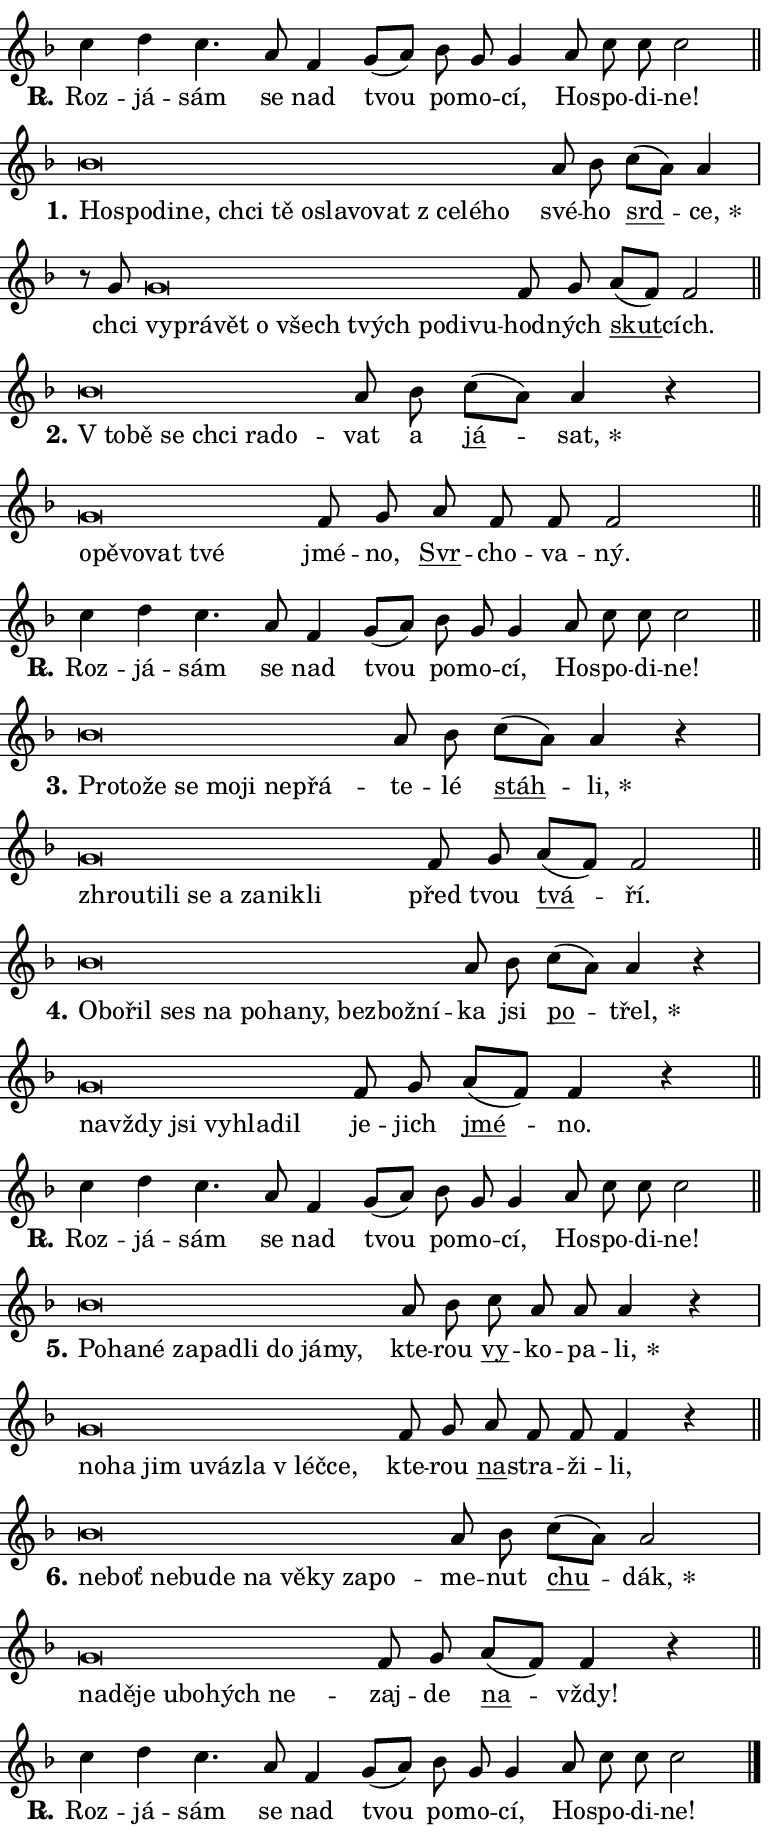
\version "2.24.0"
\header { tagline = "" }
\paper {
  indent = 0\cm
  top-margin = 0\cm
  right-margin = 0.13\cm % to fit lyric hyphens
  bottom-margin = 0\cm
  left-margin = 0\cm
  paper-width = 13\cm
  page-breaking = #ly:one-page-breaking
  system-system-spacing.basic-distance = #11
  score-system-spacing.basic-distance = #11
  ragged-last = ##f
}


%% Author: Thomas Morley
%% https://lists.gnu.org/archive/html/lilypond-user/2020-05/msg00002.html
#(define (line-position grob)
"Returns position of @var[grob} in current system:
   @code{'start}, if at first time-step
   @code{'end}, if at last time-step
   @code{'middle} otherwise
"
  (let* ((col (ly:item-get-column grob))
         (ln (ly:grob-object col 'left-neighbor))
         (rn (ly:grob-object col 'right-neighbor))
         (col-to-check-left (if (ly:grob? ln) ln col))
         (col-to-check-right (if (ly:grob? rn) rn col))
         (break-dir-left
           (and
             (ly:grob-property col-to-check-left 'non-musical #f)
             (ly:item-break-dir col-to-check-left)))
         (break-dir-right
           (and
             (ly:grob-property col-to-check-right 'non-musical #f)
             (ly:item-break-dir col-to-check-right))))
        (cond ((eqv? 1 break-dir-left) 'start)
              ((eqv? -1 break-dir-right) 'end)
              (else 'middle))))

#(define (tranparent-at-line-position vctor)
  (lambda (grob)
  "Relying on @code{line-position} select the relevant enry from @var{vctor}.
Used to determine transparency,"
    (case (line-position grob)
      ((end) (not (vector-ref vctor 0)))
      ((middle) (not (vector-ref vctor 1)))
      ((start) (not (vector-ref vctor 2))))))

noteHeadBreakVisibility =
#(define-music-function (break-visibility)(vector?)
"Makes @code{NoteHead}s transparent relying on @var{break-visibility}"
#{
  \override NoteHead.transparent =
    #(tranparent-at-line-position break-visibility)
#})

#(define delete-ledgers-for-transparent-note-heads
  (lambda (grob)
    "Reads whether a @code{NoteHead} is transparent.
If so this @code{NoteHead} is removed from @code{'note-heads} from
@var{grob}, which is supposed to be @code{LedgerLineSpanner}.
As a result ledgers are not printed for this @code{NoteHead}"
    (let* ((nhds-array (ly:grob-object grob 'note-heads))
           (nhds-list
             (if (ly:grob-array? nhds-array)
                 (ly:grob-array->list nhds-array)
                 '()))
           ;; Relies on the transparent-property being done before
           ;; Staff.LedgerLineSpanner.after-line-breaking is executed.
           ;; This is fragile ...
           (to-keep
             (remove
               (lambda (nhd)
                 (ly:grob-property nhd 'transparent #f))
               nhds-list)))
      ;; TODO find a better method to iterate over grob-arrays, similiar
      ;; to filter/remove etc for lists
      ;; For now rebuilt from scratch
      (set! (ly:grob-object grob 'note-heads)  '())
      (for-each
        (lambda (nhd)
          (ly:pointer-group-interface::add-grob grob 'note-heads nhd))
        to-keep))))

squashNotes = {
  \override NoteHead.X-extent = #'(-0.2 . 0.2)
  \override NoteHead.Y-extent = #'(-0.75 . 0)
  \override NoteHead.stencil =
    #(lambda (grob)
       (let ((pos (ly:grob-property grob 'staff-position)))
         (begin
           (if (< pos -7) (display "ERROR: Lower brevis then expected\n") (display ""))
           (if (<= pos -6) ly:text-interface::print ly:note-head::print))))
}
unSquashNotes = {
  \revert NoteHead.X-extent
  \revert NoteHead.Y-extent
  \revert NoteHead.stencil
}

hideNotes = \noteHeadBreakVisibility #begin-of-line-visible
unHideNotes = \noteHeadBreakVisibility #all-visible

% work-around for resetting accidentals
% https://lilypond.org/doc/v2.23/Documentation/notation/displaying-rhythms#unmetered-music
cadenzaMeasure = {
  \cadenzaOff
  \partial 1024 s1024
  \cadenzaOn
}

#(define-markup-command (accent layout props text) (markup?)
  "Underline accented syllable"
  (interpret-markup layout props
    #{\markup \override #'(offset . 4.3) \underline { #text }#}))

responsum = \markup \concat {
  "R" \hspace #-1.05 \path #0.1 #'((moveto 0 0.07) (lineto 0.9 0.8)) \hspace #0.05 "."
}

spaceSize = #0.6828661417322834 % exact space size for TeX Gyre Schola

\layout {
  \context {
    \Staff
    \remove "Time_signature_engraver"
    \override LedgerLineSpanner.after-line-breaking = #delete-ledgers-for-transparent-note-heads
  }
  \context {
    \Lyrics {
      \override LyricSpace.minimum-distance = \spaceSize
      \override LyricText.font-name = #"TeX Gyre Schola"
      \override LyricText.font-size = 1
      \override StanzaNumber.font-name = #"TeX Gyre Schola Bold"
      \override StanzaNumber.font-size = 1
    }
  }
  \context {
    \Score 
    \override NoteHead.text =
      #(lambda (grob) 
        (let ((pos (ly:grob-property grob 'staff-position)))
          #{\markup {
            \combine
              \halign #-0.55 \raise #(if (= pos -6) 0 0.5) \override #'(thickness . 2) \draw-line #'(3.2 . 0)
              \musicglyph "noteheads.sM1"
          }#}))
  }
}

% magnetic-lyrics.ily
%
%   written by
%     Jean Abou Samra <jean@abou-samra.fr>
%     Werner Lemberg <wl@gnu.org>
%
%   adapted by
%     Jiri Hon <jiri.hon@gmail.com>
%
% Version 2022-Apr-15

% https://www.mail-archive.com/lilypond-user@gnu.org/msg149350.html

#(define (Left_hyphen_pointer_engraver context)
   "Collect syllable-hyphen-syllable occurrences in lyrics and store
them in properties.  This engraver only looks to the left.  For
example, if the lyrics input is @code{foo -- bar}, it does the
following.

@itemize @bullet
@item
Set the @code{text} property of the @code{LyricHyphen} grob between
@q{foo} and @q{bar} to @code{foo}.

@item
Set the @code{left-hyphen} property of the @code{LyricText} grob with
text @q{foo} to the @code{LyricHyphen} grob between @q{foo} and
@q{bar}.
@end itemize

Use this auxiliary engraver in combination with the
@code{lyric-@/text::@/apply-@/magnetic-@/offset!} hook."
   (let ((hyphen #f)
         (text #f))
     (make-engraver
      (acknowledgers
       ((lyric-syllable-interface engraver grob source-engraver)
        (set! text grob)))
      (end-acknowledgers
       ((lyric-hyphen-interface engraver grob source-engraver)
        ;(when (not (grob::has-interface grob 'lyric-space-interface))
          (set! hyphen grob)));)
      ((stop-translation-timestep engraver)
       (when (and text hyphen)
         (ly:grob-set-object! text 'left-hyphen hyphen))
       (set! text #f)
       (set! hyphen #f)))))

#(define (lyric-text::apply-magnetic-offset! grob)
   "If the space between two syllables is less than the value in
property @code{LyricText@/.details@/.squash-threshold}, move the right
syllable to the left so that it gets concatenated with the left
syllable.

Use this function as a hook for
@code{LyricText@/.after-@/line-@/breaking} if the
@code{Left_@/hyphen_@/pointer_@/engraver} is active."
   (let ((hyphen (ly:grob-object grob 'left-hyphen #f)))
     (when hyphen
       (let ((left-text (ly:spanner-bound hyphen LEFT)))
         (when (grob::has-interface left-text 'lyric-syllable-interface)
           (let* ((common (ly:grob-common-refpoint grob left-text X))
                  (this-x-ext (ly:grob-extent grob common X))
                  (left-x-ext
                   (begin
                     ;; Trigger magnetism for left-text.
                     (ly:grob-property left-text 'after-line-breaking)
                     (ly:grob-extent left-text common X)))
                  ;; `delta` is the gap width between two syllables.
                  (delta (- (interval-start this-x-ext)
                            (interval-end left-x-ext)))
                  (details (ly:grob-property grob 'details))
                  (threshold (assoc-get 'squash-threshold details 0.2)))
             (when (< delta threshold)
               (let* (;; We have to manipulate the input text so that
                      ;; ligatures crossing syllable boundaries are not
                      ;; disabled.  For languages based on the Latin
                      ;; script this is essentially a beautification.
                      ;; However, for non-Western scripts it can be a
                      ;; necessity.
                      (lt (ly:grob-property left-text 'text))
                      (rt (ly:grob-property grob 'text))
                      (is-space (grob::has-interface hyphen 'lyric-space-interface))
                      (space (if is-space " " ""))
                      (extra-delta (if is-space spaceSize 0))
                      ;; Append new syllable.
                      (ltrt-space (if (and (string? lt) (string? rt))
                                (string-append lt space rt)
                                (make-concat-markup (list lt space rt))))
                      ;; Right-align `ltrt` to the right side.
                      (ltrt-space-markup (grob-interpret-markup
                               grob
                               (make-translate-markup
                                (cons (interval-length this-x-ext) 0)
                                (make-right-align-markup ltrt-space)))))
                 (begin
                   ;; Don't print `left-text`.
                   (ly:grob-set-property! left-text 'stencil #f)
                   ;; Set text and stencil (which holds all collected
                   ;; syllables so far) and shift it to the left.
                   (ly:grob-set-property! grob 'text ltrt-space)
                   (ly:grob-set-property! grob 'stencil ltrt-space-markup)
                   (ly:grob-translate-axis! grob (- (- delta extra-delta)) X))))))))))


#(define (lyric-hyphen::displace-bounds-first grob)
   ;; Make very sure this callback isn't triggered too early.
   (let ((left (ly:spanner-bound grob LEFT))
         (right (ly:spanner-bound grob RIGHT)))
     (ly:grob-property left 'after-line-breaking)
     (ly:grob-property right 'after-line-breaking)
     (ly:lyric-hyphen::print grob)))

squashThreshold = #0.4

\layout {
  \context {
    \Lyrics
    \consists #Left_hyphen_pointer_engraver
    \override LyricText.after-line-breaking =
      #lyric-text::apply-magnetic-offset!
    \override LyricHyphen.stencil = #lyric-hyphen::displace-bounds-first
    \override LyricText.details.squash-threshold = \squashThreshold
    \override LyricHyphen.minimum-distance = 0
    \override LyricHyphen.minimum-length = \squashThreshold
  }
}

squashText = \override LyricText.details.squash-threshold = 9999
unSquashText = \override LyricText.details.squash-threshold = \squashThreshold

leftText = \override LyricText.self-alignment-X = #LEFT
unLeftText = \revert LyricText.self-alignment-X

starOffset = #(lambda (grob) 
                (let ((x_offset (ly:self-alignment-interface::aligned-on-x-parent grob)))
                  (if (= x_offset 0) 0 (+ x_offset 1.2))))

star = #(define-music-function (syllable)(string?)
"Append star separator at the end of a syllable"
#{
  \once \override LyricText.X-offset = #starOffset
  \lyricmode { \markup {
    #syllable
    \override #'((font-name . "TeX Gyre Schola Bold")) \hspace #0.2 \lower #0.65 \larger "*"
  } }
#})

starAccent = #(define-music-function (syllable)(string?)
"Append star separator at the end of a syllable and make accent"
#{
  \once \override LyricText.X-offset = #starOffset
  \lyricmode { \markup {
    \accent #syllable
    \override #'((font-name . "TeX Gyre Schola Bold")) \hspace #0.2 \lower #0.65 \larger "*"
  } }
#})

breath = #(define-music-function (syllable)(string?)
"Append breathing indicator at the end of a syllable"
#{
  \lyricmode { \markup { #syllable "+" } }
#})

optionalBreath = #(define-music-function (syllable)(string?)
"Append optional breathing indicator at the end of a syllable"
#{
  \lyricmode { \markup { #syllable "(+)" } }
#})


\score {
    <<
        \new Voice = "melody" { \cadenzaOn \key f \major \relative { c''4 d c4. a8 \bar "" f4 \bar "" g8[( a)] \bar "" bes g g4 \bar "" a8 c c c2 \cadenzaMeasure \bar "||" \break } }
        \new Lyrics \lyricsto "melody" { \lyricmode { \set stanza = \responsum
Roz -- já -- sám se nad tvou po -- mo -- cí, Ho -- spo -- di -- ne! } }
    >>
    \layout {}
}

\score {
    <<
        \new Voice = "melody" { \cadenzaOn \key f \major \relative { \squashNotes bes'\breve*1/16 \hideNotes \breve*1/16 \bar "" \breve*1/16 \bar "" \breve*1/16 \bar "" \breve*1/16 \bar "" \breve*1/16 \bar "" \breve*1/16 \bar "" \breve*1/16 \bar "" \breve*1/16 \bar "" \breve*1/16 \bar "" \breve*1/16 \bar "" \breve*1/16 \breve*1/16 \bar "" \unHideNotes \unSquashNotes a8 bes \bar "" c[( a)] a4 \cadenzaMeasure \bar "|" r8 g8 \squashNotes g\breve*1/16 \hideNotes \breve*1/16 \bar "" \breve*1/16 \bar "" \breve*1/16 \bar "" \breve*1/16 \bar "" \breve*1/16 \bar "" \breve*1/16 \bar "" \breve*1/16 \breve*1/16 \bar "" \unHideNotes \unSquashNotes f8 g \bar "" a[( f)] f2 \cadenzaMeasure \bar "||" \break } }
        \new Lyrics \lyricsto "melody" { \lyricmode { \set stanza = "1."
\leftText Ho -- \squashText spo -- di -- ne, chci tě o -- sla -- vo -- vat "z ce" -- lé -- ho \unLeftText \unSquashText své -- ho \markup \accent srd -- \star ce, chci \leftText vy -- \squashText prá -- vět o všech tvých po -- di -- vu -- \unLeftText \unSquashText hod -- ných \markup \accent skut -- cích. } }
    >>
    \layout {}
}

\score {
    <<
        \new Voice = "melody" { \cadenzaOn \key f \major \relative { \squashNotes bes'\breve*1/16 \hideNotes \breve*1/16 \bar "" \breve*1/16 \bar "" \breve*1/16 \bar "" \breve*1/16 \breve*1/16 \bar "" \unHideNotes \unSquashNotes a8 bes \bar "" c[( a)] a4 r \cadenzaMeasure \bar "|" \squashNotes g\breve*1/16 \hideNotes \breve*1/16 \bar "" \breve*1/16 \bar "" \breve*1/16 \breve*1/16 \bar "" \unHideNotes \unSquashNotes f8 g \bar "" a f f f2 \cadenzaMeasure \bar "||" \break } }
        \new Lyrics \lyricsto "melody" { \lyricmode { \set stanza = "2."
\leftText "V to" -- \squashText bě se chci ra -- do -- \unLeftText \unSquashText vat a \markup \accent já -- \star sat, \leftText o -- \squashText pě -- vo -- vat tvé \unLeftText \unSquashText jmé -- no, \markup \accent Svr -- cho -- va -- ný. } }
    >>
    \layout {}
}

\score {
    <<
        \new Voice = "melody" { \cadenzaOn \key f \major \relative { c''4 d c4. a8 \bar "" f4 \bar "" g8[( a)] \bar "" bes g g4 \bar "" a8 c c c2 \cadenzaMeasure \bar "||" \break } }
        \new Lyrics \lyricsto "melody" { \lyricmode { \set stanza = \responsum
Roz -- já -- sám se nad tvou po -- mo -- cí, Ho -- spo -- di -- ne! } }
    >>
    \layout {}
}

\score {
    <<
        \new Voice = "melody" { \cadenzaOn \key f \major \relative { \squashNotes bes'\breve*1/16 \hideNotes \breve*1/16 \bar "" \breve*1/16 \bar "" \breve*1/16 \bar "" \breve*1/16 \bar "" \breve*1/16 \bar "" \breve*1/16 \breve*1/16 \bar "" \unHideNotes \unSquashNotes a8 bes \bar "" c[( a)] a4 r \cadenzaMeasure \bar "|" \squashNotes g\breve*1/16 \hideNotes \breve*1/16 \bar "" \breve*1/16 \bar "" \breve*1/16 \bar "" \breve*1/16 \bar "" \breve*1/16 \bar "" \breve*1/16 \breve*1/16 \bar "" \unHideNotes \unSquashNotes f8 g \bar "" a[( f)] f2 \cadenzaMeasure \bar "||" \break } }
        \new Lyrics \lyricsto "melody" { \lyricmode { \set stanza = "3."
\leftText Pro -- \squashText to -- že se mo -- ji ne -- přá -- \unLeftText \unSquashText te -- lé \markup \accent stáh -- \star li, \leftText zhrou -- \squashText ti -- li se a za -- ni -- kli \unLeftText \unSquashText před tvou \markup \accent tvá -- ří. } }
    >>
    \layout {}
}

\score {
    <<
        \new Voice = "melody" { \cadenzaOn \key f \major \relative { \squashNotes bes'\breve*1/16 \hideNotes \breve*1/16 \bar "" \breve*1/16 \bar "" \breve*1/16 \bar "" \breve*1/16 \bar "" \breve*1/16 \bar "" \breve*1/16 \bar "" \breve*1/16 \bar "" \breve*1/16 \bar "" \breve*1/16 \breve*1/16 \bar "" \unHideNotes \unSquashNotes a8 bes \bar "" c[( a)] a4 r \cadenzaMeasure \bar "|" \squashNotes g\breve*1/16 \hideNotes \breve*1/16 \bar "" \breve*1/16 \bar "" \breve*1/16 \bar "" \breve*1/16 \breve*1/16 \bar "" \unHideNotes \unSquashNotes f8 g \bar "" a[( f)] f4 r \cadenzaMeasure \bar "||" \break } }
        \new Lyrics \lyricsto "melody" { \lyricmode { \set stanza = "4."
\leftText O -- \squashText bo -- řil ses na po -- ha -- ny, bez -- bož -- ní -- \unLeftText \unSquashText ka jsi \markup \accent po -- \star třel, \leftText na -- \squashText vždy jsi vy -- hla -- dil \unLeftText \unSquashText je -- jich \markup \accent jmé -- no. } }
    >>
    \layout {}
}

\score {
    <<
        \new Voice = "melody" { \cadenzaOn \key f \major \relative { c''4 d c4. a8 \bar "" f4 \bar "" g8[( a)] \bar "" bes g g4 \bar "" a8 c c c2 \cadenzaMeasure \bar "||" \break } }
        \new Lyrics \lyricsto "melody" { \lyricmode { \set stanza = \responsum
Roz -- já -- sám se nad tvou po -- mo -- cí, Ho -- spo -- di -- ne! } }
    >>
    \layout {}
}

\score {
    <<
        \new Voice = "melody" { \cadenzaOn \key f \major \relative { \squashNotes bes'\breve*1/16 \hideNotes \breve*1/16 \bar "" \breve*1/16 \bar "" \breve*1/16 \bar "" \breve*1/16 \bar "" \breve*1/16 \bar "" \breve*1/16 \bar "" \breve*1/16 \breve*1/16 \bar "" \unHideNotes \unSquashNotes a8 bes \bar "" c a a a4 r \cadenzaMeasure \bar "|" \squashNotes g\breve*1/16 \hideNotes \breve*1/16 \bar "" \breve*1/16 \bar "" \breve*1/16 \bar "" \breve*1/16 \bar "" \breve*1/16 \bar "" \breve*1/16 \breve*1/16 \bar "" \unHideNotes \unSquashNotes f8 g \bar "" a f f f4 r \cadenzaMeasure \bar "||" \break } }
        \new Lyrics \lyricsto "melody" { \lyricmode { \set stanza = "5."
\leftText Po -- \squashText ha -- né za -- pa -- dli do já -- my, \unLeftText \unSquashText kte -- rou \markup \accent vy -- ko -- pa -- \star li, \leftText no -- \squashText ha jim u -- váz -- la "v léč" -- ce, \unLeftText \unSquashText kte -- rou \markup \accent na -- stra -- ži -- li, } }
    >>
    \layout {}
}

\score {
    <<
        \new Voice = "melody" { \cadenzaOn \key f \major \relative { \squashNotes bes'\breve*1/16 \hideNotes \breve*1/16 \bar "" \breve*1/16 \bar "" \breve*1/16 \bar "" \breve*1/16 \bar "" \breve*1/16 \bar "" \breve*1/16 \bar "" \breve*1/16 \bar "" \breve*1/16 \breve*1/16 \bar "" \unHideNotes \unSquashNotes a8 bes \bar "" c[( a)] a2 \cadenzaMeasure \bar "|" \squashNotes g\breve*1/16 \hideNotes \breve*1/16 \bar "" \breve*1/16 \bar "" \breve*1/16 \bar "" \breve*1/16 \bar "" \breve*1/16 \breve*1/16 \bar "" \unHideNotes \unSquashNotes f8 g \bar "" a[( f)] f4 r \cadenzaMeasure \bar "||" \break } }
        \new Lyrics \lyricsto "melody" { \lyricmode { \set stanza = "6."
\leftText ne -- \squashText boť ne -- bu -- de na vě -- ky za -- po -- \unLeftText \unSquashText me -- nut \markup \accent chu -- \star dák, \leftText na -- \squashText dě -- je u -- bo -- hých ne -- \unLeftText \unSquashText zaj -- de \markup \accent na -- vždy! } }
    >>
    \layout {}
}

\score {
    <<
        \new Voice = "melody" { \cadenzaOn \key f \major \relative { c''4 d c4. a8 \bar "" f4 \bar "" g8[( a)] \bar "" bes g g4 \bar "" a8 c c c2 \cadenzaMeasure \bar "||" \break } \bar "|." }
        \new Lyrics \lyricsto "melody" { \lyricmode { \set stanza = \responsum
Roz -- já -- sám se nad tvou po -- mo -- cí, Ho -- spo -- di -- ne! } }
    >>
    \layout {}
}
